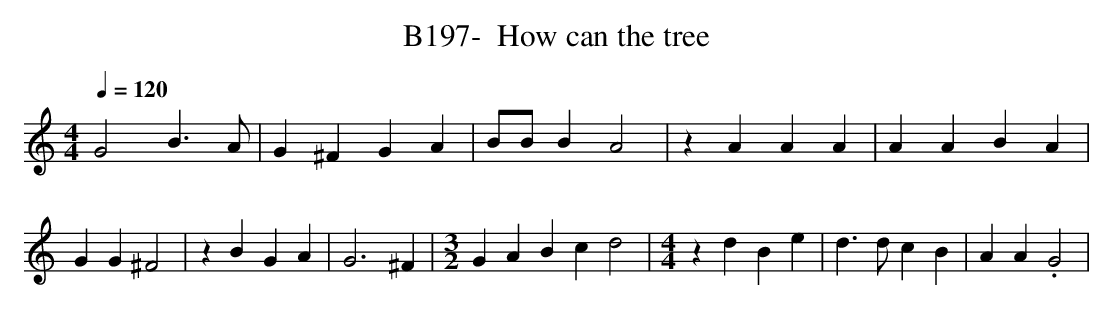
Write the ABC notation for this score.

X:1
T:B197-  How can the tree
Q:1/4=120
L:1/4
M:4/4
K:G mixolydian
G2B3/2A/2|G^FGA|B/2B/2BA2|zAAA|\
AABA|GG^F2|zBGA|G3^F|\
L:1/4
M:3/2
GABcd2|\
L:1/4
M:4/4
zdBe|d3/2d/2cB|AA.G2|
